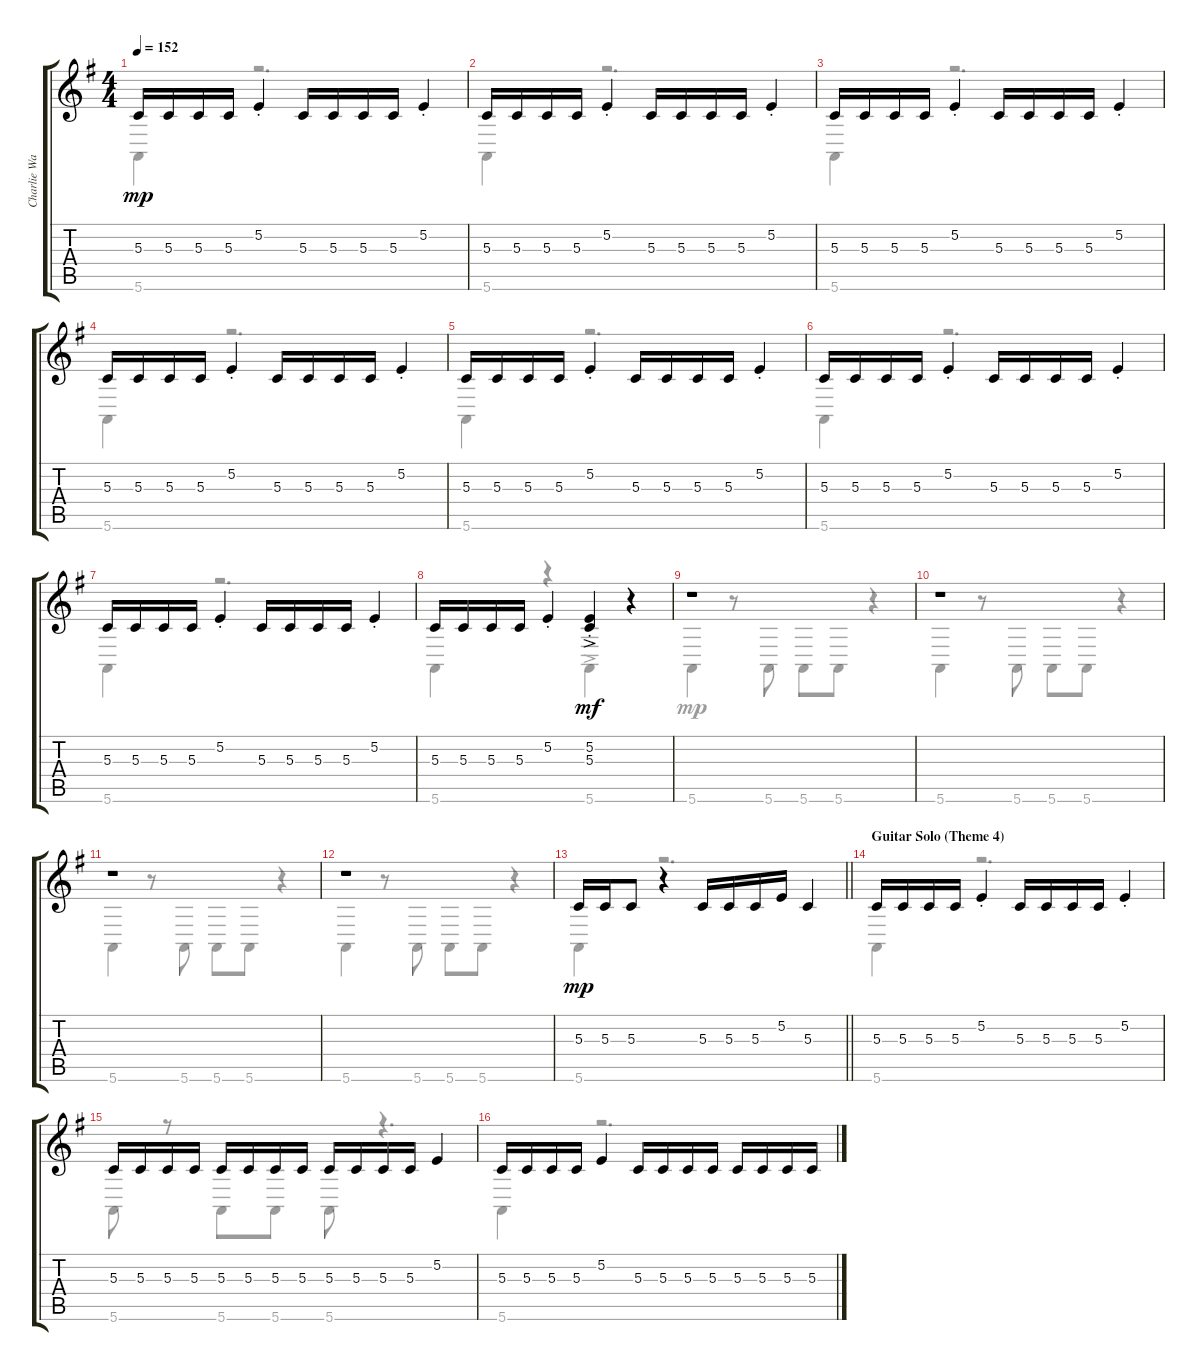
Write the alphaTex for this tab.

\track ("Charlie Watts - Drums & Rocky Dixon - Co" "Charlie Wa") {instrument melodictom}
\staff {score tabs}
\tuning (E4 B3 G3 D3 A2 E2) {hide}
\voice
\ts (4 4)
\tempo 152
\clef g2
\ks g
5.3.16{dy mp} 5.3.16 5.3.16 5.3.16 5.2{st}.4 5.3.16 5.3.16 5.3.16 5.3.16 5.2{st}.4 |
5.3.16 5.3.16 5.3.16 5.3.16 5.2{st}.4 5.3.16 5.3.16 5.3.16 5.3.16 5.2{st}.4 |
5.3.16 5.3.16 5.3.16 5.3.16 5.2{st}.4 5.3.16 5.3.16 5.3.16 5.3.16 5.2{st}.4 |
5.3.16 5.3.16 5.3.16 5.3.16 5.2{st}.4 5.3.16 5.3.16 5.3.16 5.3.16 5.2{st}.4 |
5.3.16 5.3.16 5.3.16 5.3.16 5.2{st}.4 5.3.16 5.3.16 5.3.16 5.3.16 5.2{st}.4 |
5.3.16 5.3.16 5.3.16 5.3.16 5.2{st}.4 5.3.16 5.3.16 5.3.16 5.3.16 5.2{st}.4 |
5.3.16 5.3.16 5.3.16 5.3.16 5.2{st}.4 5.3.16 5.3.16 5.3.16 5.3.16 5.2{st}.4 |
5.3.16 5.3.16 5.3.16 5.3.16 5.2{st}.4 (5.2{ac st} 5.3{ac st}).4{dy mf} r.4 |
r.1 |
r.1 |
r.1 |
r.1 |
\barLineRight lightlight
5.3.16{dy mp} 5.3.16 5.3.8 r.4 5.3.16 5.3.16 5.3.16 5.2.16 5.3.4 |
\section ("" "Guitar Solo (Theme 4)")
5.3.16 5.3.16 5.3.16 5.3.16 5.2{st}.4 5.3.16 5.3.16 5.3.16 5.3.16 5.2{st}.4 |
5.3.16 5.3.16 5.3.16 5.3.16 5.3.16 5.3.16 5.3.16 5.3.16 5.3.16 5.3.16 5.3.16 5.3.16 5.2.4 |
5.3.16 5.3.16 5.3.16 5.3.16 5.2.4 5.3.16 5.3.16 5.3.16 5.3.16 5.3.16 5.3.16 5.3.16 5.3.16
\voice
\clef g2
\ottava regular
\simile none
\ks g
5.6.4{dy mp} r.2{d} |
5.6.4 r.2{d} |
5.6.4 r.2{d} |
5.6.4 r.2{d} |
5.6.4 r.2{d} |
5.6.4 r.2{d} |
5.6.4 r.2{d} |
5.6.4 r.4 5.6{ac}.4{dy mf} r.4 |
5.6.4{dy mp} r.8 5.6.8 5.6.8 5.6.8 r.4 |
5.6.4 r.8 5.6.8 5.6.8 5.6.8 r.4 |
5.6.4 r.8 5.6.8 5.6.8 5.6.8 r.4 |
5.6.4 r.8 5.6.8 5.6.8 5.6.8 r.4 |
\barLineRight lightlight
5.6.4 r.2{d} |
5.6.4 r.2{d} |
5.6.8 r.8 5.6.8 5.6.8 5.6.8 r.4{d} |
5.6.4 r.2{d}
